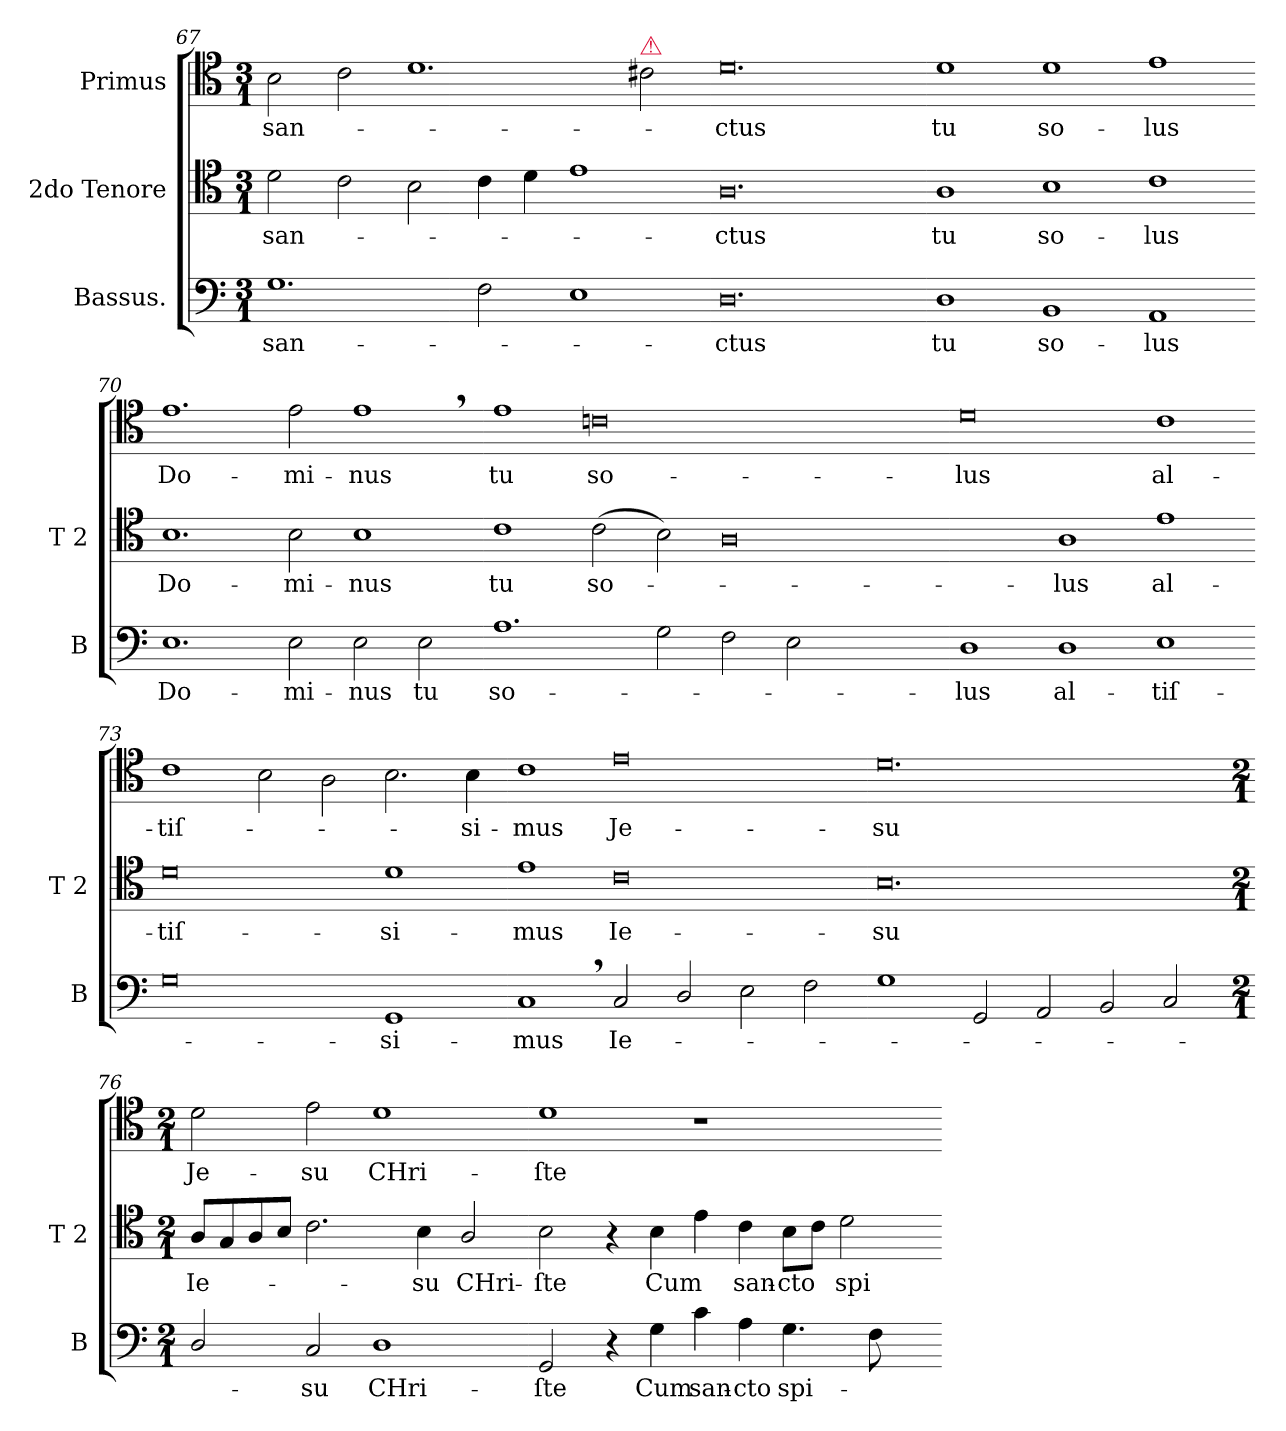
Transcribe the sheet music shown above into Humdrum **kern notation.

**kern	**text	**kern	**text	**kern	**text
*part3	*part3	*part2	*part2	*part1	*part1
*staff3	*staff3	*staff2	*staff2	*staff1	*staff1
*I"Bassus.	*	*I"2do Tenore	*	*I"Primus	*
*I'B	*	*I'T 2	*	*	*
*clefF4	*	*clefC4	*	*clefC4	*
*k[]	*	*k[]	*	*k[]	*
*M3/1	*	*M3/1	*	*M3/1	*
=67	=67	=67	=67	=67	=67
1.G	san-	2d\	san-	2B\	san-
.	.	2c\	.	2c\	.
.	.	2B\	.	1.d	.
2F\	.	4c\	.	.	.
.	.	4d\	.	.	.
1E	.	1e	.	.	.
!	!	!	!	!LO:TX:a:color=crimson:t=⚠	!
.	.	.	.	2c#X\	.
=68-	=68-	=68-	=68-	=68-	=68-
0.D	-ctus	0.A	-ctus	0.d	-ctus
=69-	=69-	=69-	=69-	=69-	=69-
1D	tu	1A	tu	1d	tu
1BB	so-	1B	so-	1d	so-
1AA	-lus	1c	-lus	1e	-lus
=70-	=70-	=70-	=70-	=70-	=70-
1.E	Do-	1.B	Do-	1.e	Do-
2E\	-mi-	2B\	-mi-	2e\	-mi-
2E\	-nus	1B	-nus	1e,	-nus
2E\	tu	.	.	.	.
=71-	=71-	=71-	=71-	=71-	=71-
1.A	so-	1c	tu	1e	tu
.	.	(2c\	so-	0cn	so-
2G\	.	2B\)	.	.	.
2F\	.	0A	.	.	.
2E\	.	.	.	.	.
1ryy	.	.	.	1ryy	.
=72-	=72-	=72-	=72-	=72-	=72-
1D	-lus	1ryy	.	0d	-lus
1D	al-	1A	-lus	.	.
1E	-tiſ-	1e	al-	1c	al-
=73-	=73-	=73-	=73-	=73-	=73-
0G	.	0d	-tiſ-	1c	-tiſ-
.	.	.	.	2B\	.
.	.	.	.	2A\	.
1GG	-si-	1d	-si-	2.B\	.
.	.	.	.	4B\	-si-
=74-	=74-	=74-	=74-	=74-	=74-
1C,<	-mus	1e	-mus	1c	-mus
2C/	Ie-	0c	Ie-	0e	Je-
2D/	.	.	.	.	.
2E\	.	.	.	.	.
2F\	.	.	.	.	.
=75-	=75-	=75-	=75-	=75-	=75-
1G	.	0.B	-su	0.d	-su
2GG/	.	.	.	.	.
2AA/	.	.	.	.	.
2BB/	.	.	.	.	.
2C/	.	.	.	.	.
=76-	=76-	=76-	=76-	=76-	=76-
*M2/1	*	*M2/1	*	*M2/1	*
2D/	.	8A/L	Ie-	2d\	Je-
.	.	8G/	.	.	.
.	.	8A/	.	.	.
.	.	8B/J	.	.	.
2C/	-su	2.c\	.	2e\	-su
1D	CHri-	.	.	1d	CHri-
.	.	4B\	-su	.	.
.	.	2A/	CHri-	.	.
=77-	=77-	=77-	=77-	=77-	=77-
2GG/	-ſte	2B\	-ſte	1d	-ſte
4r	.	4r	.	.	.
4G\	Cum	4B\	Cum	.	.
4c\	san-	4e\	.	1r	.
4A\	-cto	4c\	san-	.	.
4.G\	spi-	8B\L	-cto	.	.
.	.	8c\J	.	.	.
.	.	2d\	spi-	.	.
8F\	.	.	.	.	.
4ryy	.	.	.	4ryy	.
=-	=-	=-	=-	=-	=-
*-	*-	*-	*-	*-	*-
